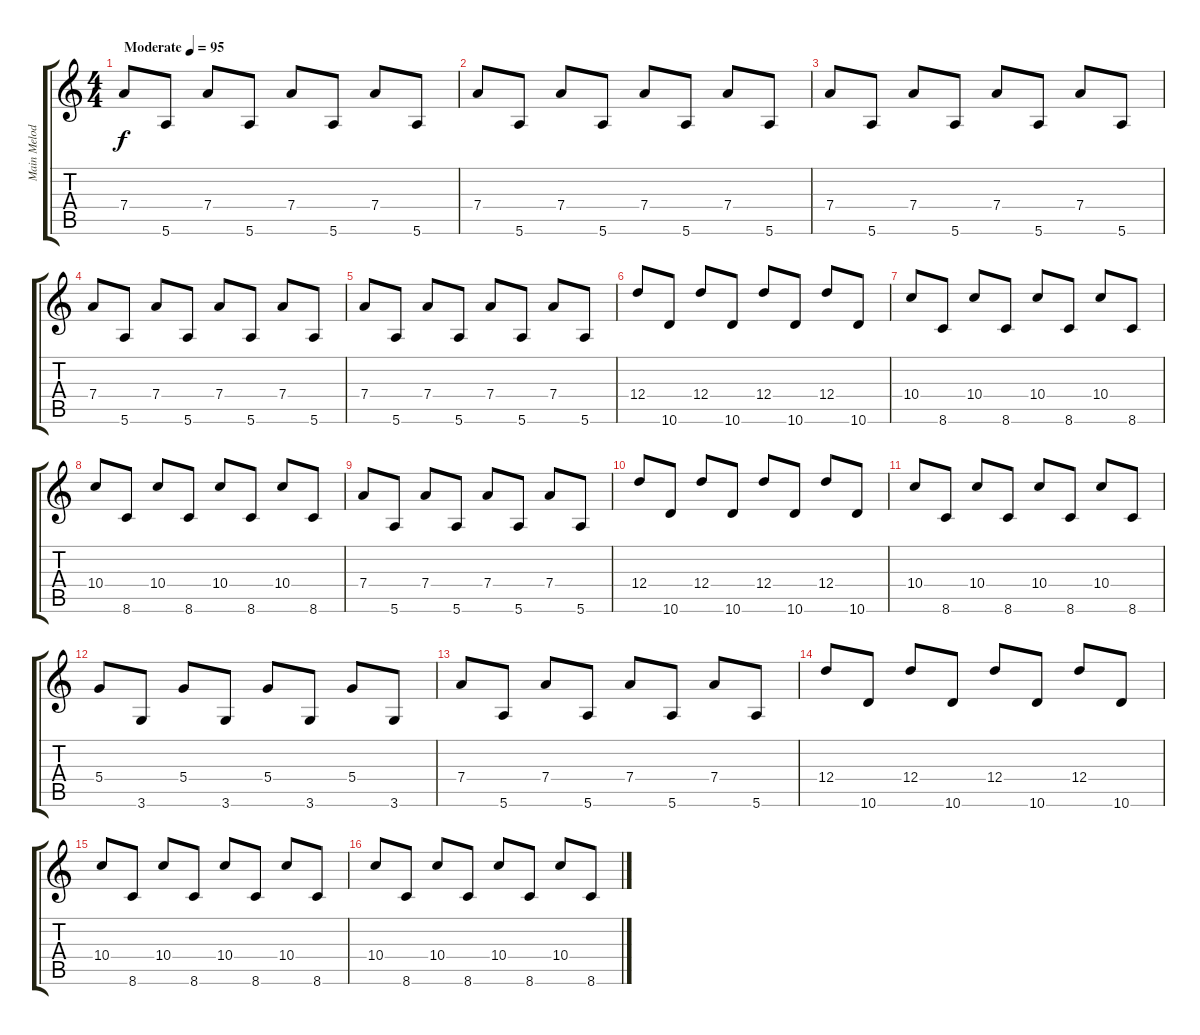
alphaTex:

\track ("Main Melody" "Main Melod") {instrument acousticguitarsteel}
\staff {score tabs}
\tuning (E4 B3 G3 D3 A2 E2) {hide}
\ts (4 4)
\tempo (95 "Moderate")
\clef g2
\ks c
7.4.8{dy f instrument acousticguitarsteel} 5.6.8 7.4.8 5.6.8 7.4.8 5.6.8 7.4.8 5.6.8 |
7.4.8 5.6.8 7.4.8 5.6.8 7.4.8 5.6.8 7.4.8 5.6.8 |
7.4.8 5.6.8 7.4.8 5.6.8 7.4.8 5.6.8 7.4.8 5.6.8 |
7.4.8 5.6.8 7.4.8 5.6.8 7.4.8 5.6.8 7.4.8 5.6.8 |
7.4.8 5.6.8 7.4.8 5.6.8 7.4.8 5.6.8 7.4.8 5.6.8 |
12.4.8 10.6.8 12.4.8 10.6.8 12.4.8 10.6.8 12.4.8 10.6.8 |
10.4.8 8.6.8 10.4.8 8.6.8 10.4.8 8.6.8 10.4.8 8.6.8 |
10.4.8 8.6.8 10.4.8 8.6.8 10.4.8 8.6.8 10.4.8 8.6.8 |
7.4.8 5.6.8 7.4.8 5.6.8 7.4.8 5.6.8 7.4.8 5.6.8 |
12.4.8 10.6.8 12.4.8 10.6.8 12.4.8 10.6.8 12.4.8 10.6.8 |
10.4.8 8.6.8 10.4.8 8.6.8 10.4.8 8.6.8 10.4.8 8.6.8 |
5.4.8 3.6.8 5.4.8 3.6.8 5.4.8 3.6.8 5.4.8 3.6.8 |
7.4.8 5.6.8 7.4.8 5.6.8 7.4.8 5.6.8 7.4.8 5.6.8 |
12.4.8 10.6.8 12.4.8 10.6.8 12.4.8 10.6.8 12.4.8 10.6.8 |
10.4.8 8.6.8 10.4.8 8.6.8 10.4.8 8.6.8 10.4.8 8.6.8 |
10.4.8 8.6.8 10.4.8 8.6.8 10.4.8 8.6.8 10.4.8 8.6.8
